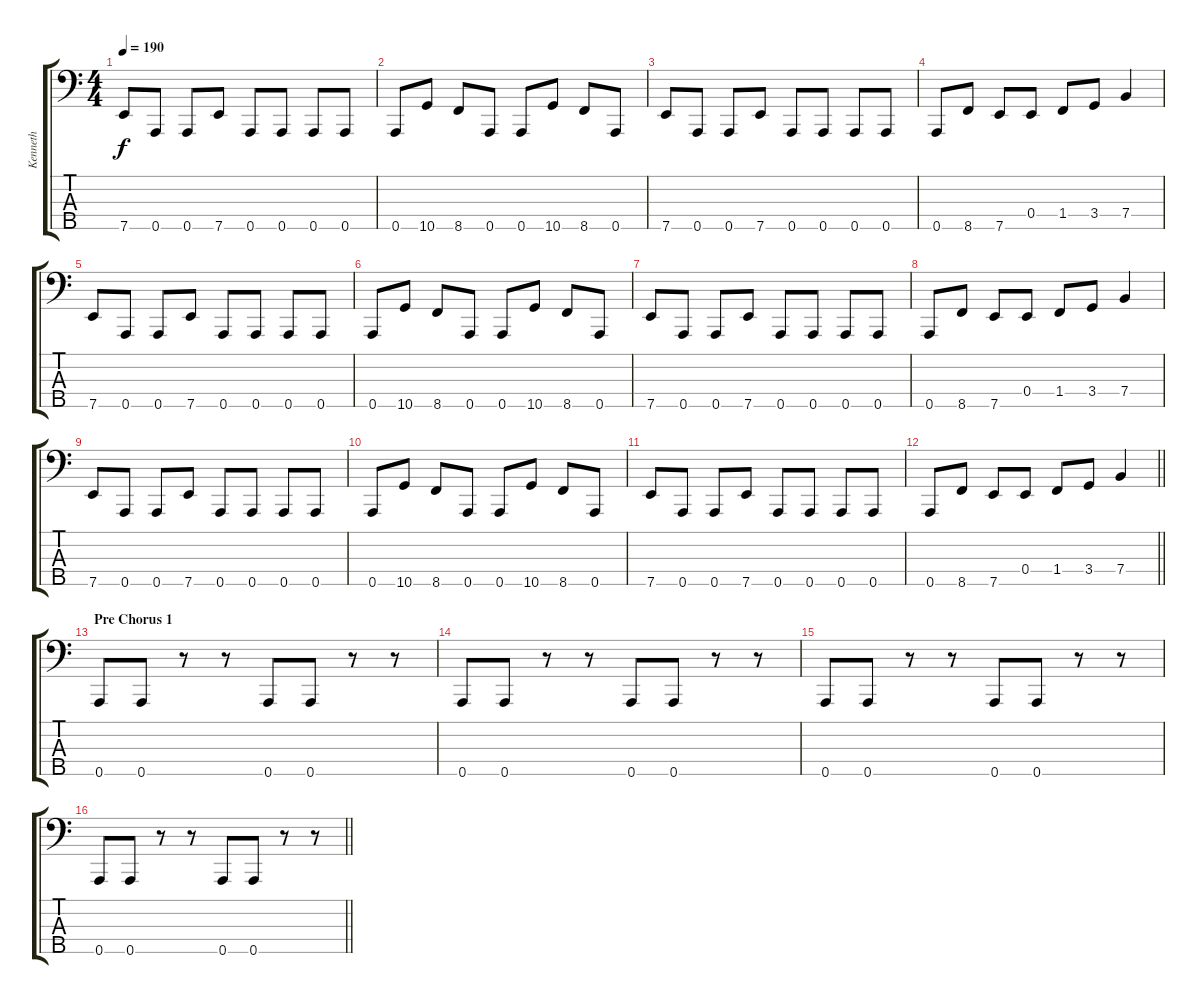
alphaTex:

\track ("Kenneth" "Kenneth") {instrument electricbasspick}
\staff {score tabs}
\tuning (G2 D2 A1 E1 A0) {hide}
\ts (4 4)
\tempo 190
\clef f4
\ks c
7.5.8{dy f} 0.5.8 0.5.8 7.5.8 0.5.8 0.5.8 0.5.8 0.5.8 |
0.5.8 10.5.8 8.5.8 0.5.8 0.5.8 10.5.8 8.5.8 0.5.8 |
7.5.8 0.5.8 0.5.8 7.5.8 0.5.8 0.5.8 0.5.8 0.5.8 |
0.5.8 8.5.8 7.5.8 0.4.8 1.4.8 3.4.8 7.4.4 |
7.5.8 0.5.8 0.5.8 7.5.8 0.5.8 0.5.8 0.5.8 0.5.8 |
0.5.8 10.5.8 8.5.8 0.5.8 0.5.8 10.5.8 8.5.8 0.5.8 |
7.5.8 0.5.8 0.5.8 7.5.8 0.5.8 0.5.8 0.5.8 0.5.8 |
0.5.8 8.5.8 7.5.8 0.4.8 1.4.8 3.4.8 7.4.4 |
7.5.8 0.5.8 0.5.8 7.5.8 0.5.8 0.5.8 0.5.8 0.5.8 |
0.5.8 10.5.8 8.5.8 0.5.8 0.5.8 10.5.8 8.5.8 0.5.8 |
7.5.8 0.5.8 0.5.8 7.5.8 0.5.8 0.5.8 0.5.8 0.5.8 |
\barLineRight lightlight
0.5.8 8.5.8 7.5.8 0.4.8 1.4.8 3.4.8 7.4.4 |
\section ("" "Pre Chorus 1")
0.5.8 0.5.8 r.8 r.8 0.5.8 0.5.8 r.8 r.8 |
0.5.8 0.5.8 r.8 r.8 0.5.8 0.5.8 r.8 r.8 |
0.5.8 0.5.8 r.8 r.8 0.5.8 0.5.8 r.8 r.8 |
\barLineRight lightlight
0.5.8 0.5.8 r.8 r.8 0.5.8 0.5.8 r.8 r.8
